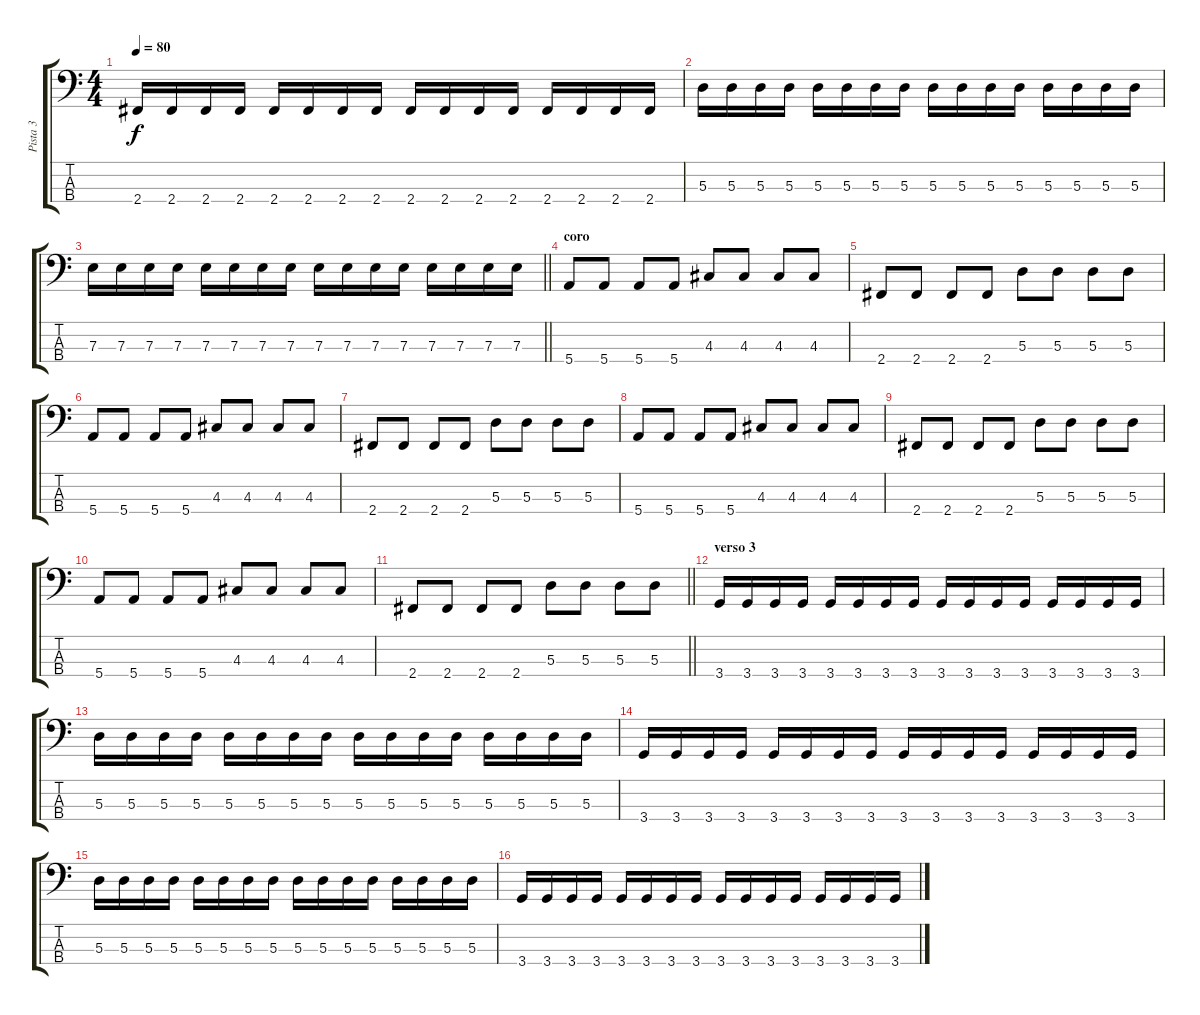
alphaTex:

\track ("Pista 3" "Pista 3") {instrument electricbassfinger}
\staff {score tabs}
\tuning (G2 D2 A1 E1) {hide}
\ts (4 4)
\tempo 80
\clef f4
\ks c
2.4.16{dy f} 2.4.16 2.4.16 2.4.16 2.4.16 2.4.16 2.4.16 2.4.16 2.4.16 2.4.16 2.4.16 2.4.16 2.4.16 2.4.16 2.4.16 2.4.16 |
5.3.16 5.3.16 5.3.16 5.3.16 5.3.16 5.3.16 5.3.16 5.3.16 5.3.16 5.3.16 5.3.16 5.3.16 5.3.16 5.3.16 5.3.16 5.3.16 |
\barLineRight lightlight
7.3.16 7.3.16 7.3.16 7.3.16 7.3.16 7.3.16 7.3.16 7.3.16 7.3.16 7.3.16 7.3.16 7.3.16 7.3.16 7.3.16 7.3.16 7.3.16 |
\section ("" "coro")
5.4.8 5.4.8 5.4.8 5.4.8 4.3.8 4.3.8 4.3.8 4.3.8 |
2.4.8 2.4.8 2.4.8 2.4.8 5.3.8 5.3.8 5.3.8 5.3.8 |
5.4.8 5.4.8 5.4.8 5.4.8 4.3.8 4.3.8 4.3.8 4.3.8 |
2.4.8 2.4.8 2.4.8 2.4.8 5.3.8 5.3.8 5.3.8 5.3.8 |
5.4.8 5.4.8 5.4.8 5.4.8 4.3.8 4.3.8 4.3.8 4.3.8 |
2.4.8 2.4.8 2.4.8 2.4.8 5.3.8 5.3.8 5.3.8 5.3.8 |
5.4.8 5.4.8 5.4.8 5.4.8 4.3.8 4.3.8 4.3.8 4.3.8 |
\barLineRight lightlight
2.4.8 2.4.8 2.4.8 2.4.8 5.3.8 5.3.8 5.3.8 5.3.8 |
\section ("" "verso 3")
3.4.16 3.4.16 3.4.16 3.4.16 3.4.16 3.4.16 3.4.16 3.4.16 3.4.16 3.4.16 3.4.16 3.4.16 3.4.16 3.4.16 3.4.16 3.4.16 |
5.3.16 5.3.16 5.3.16 5.3.16 5.3.16 5.3.16 5.3.16 5.3.16 5.3.16 5.3.16 5.3.16 5.3.16 5.3.16 5.3.16 5.3.16 5.3.16 |
3.4.16 3.4.16 3.4.16 3.4.16 3.4.16 3.4.16 3.4.16 3.4.16 3.4.16 3.4.16 3.4.16 3.4.16 3.4.16 3.4.16 3.4.16 3.4.16 |
5.3.16 5.3.16 5.3.16 5.3.16 5.3.16 5.3.16 5.3.16 5.3.16 5.3.16 5.3.16 5.3.16 5.3.16 5.3.16 5.3.16 5.3.16 5.3.16 |
3.4.16 3.4.16 3.4.16 3.4.16 3.4.16 3.4.16 3.4.16 3.4.16 3.4.16 3.4.16 3.4.16 3.4.16 3.4.16 3.4.16 3.4.16 3.4.16
